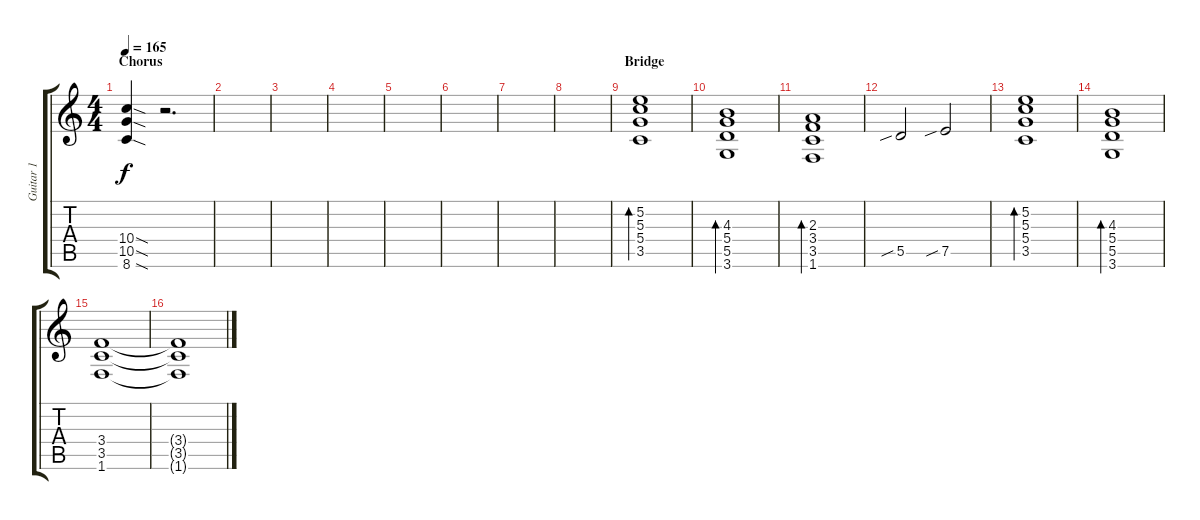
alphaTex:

\track ("Guitar 1" "Guitar 1") {instrument distortionguitar}
\staff {score tabs}
\tuning (E4 B3 G3 D3 A2 E2) {hide}
\ts (4 4)
\section ("" "Chorus")
\tempo 165
\clef g2
\ks c
(10.4{sod} 10.5{sod} 8.6{sod}).4{dy f} r.2{d} |
|
|
|
|
|
|
|
\section ("" "Bridge")
(5.2 5.3 5.4 3.5).1{bd 60 volume 12 instrument electricguitarclean} |
(4.3 5.4 5.5 3.6).1{bd 60} |
(2.3 3.4 3.5 1.6).1{bd 60} |
5.5{sib}.2{volume 14} 7.5{sib}.2 |
(5.2 5.3 5.4 3.5).1{bd 60 volume 12 instrument electricguitarclean} |
(4.3 5.4 5.5 3.6).1{bd 60} |
(3.4 3.5 1.6).1{volume 12 instrument distortionguitar} |
(3.4{t} 3.5{t} 1.6{t}).1
